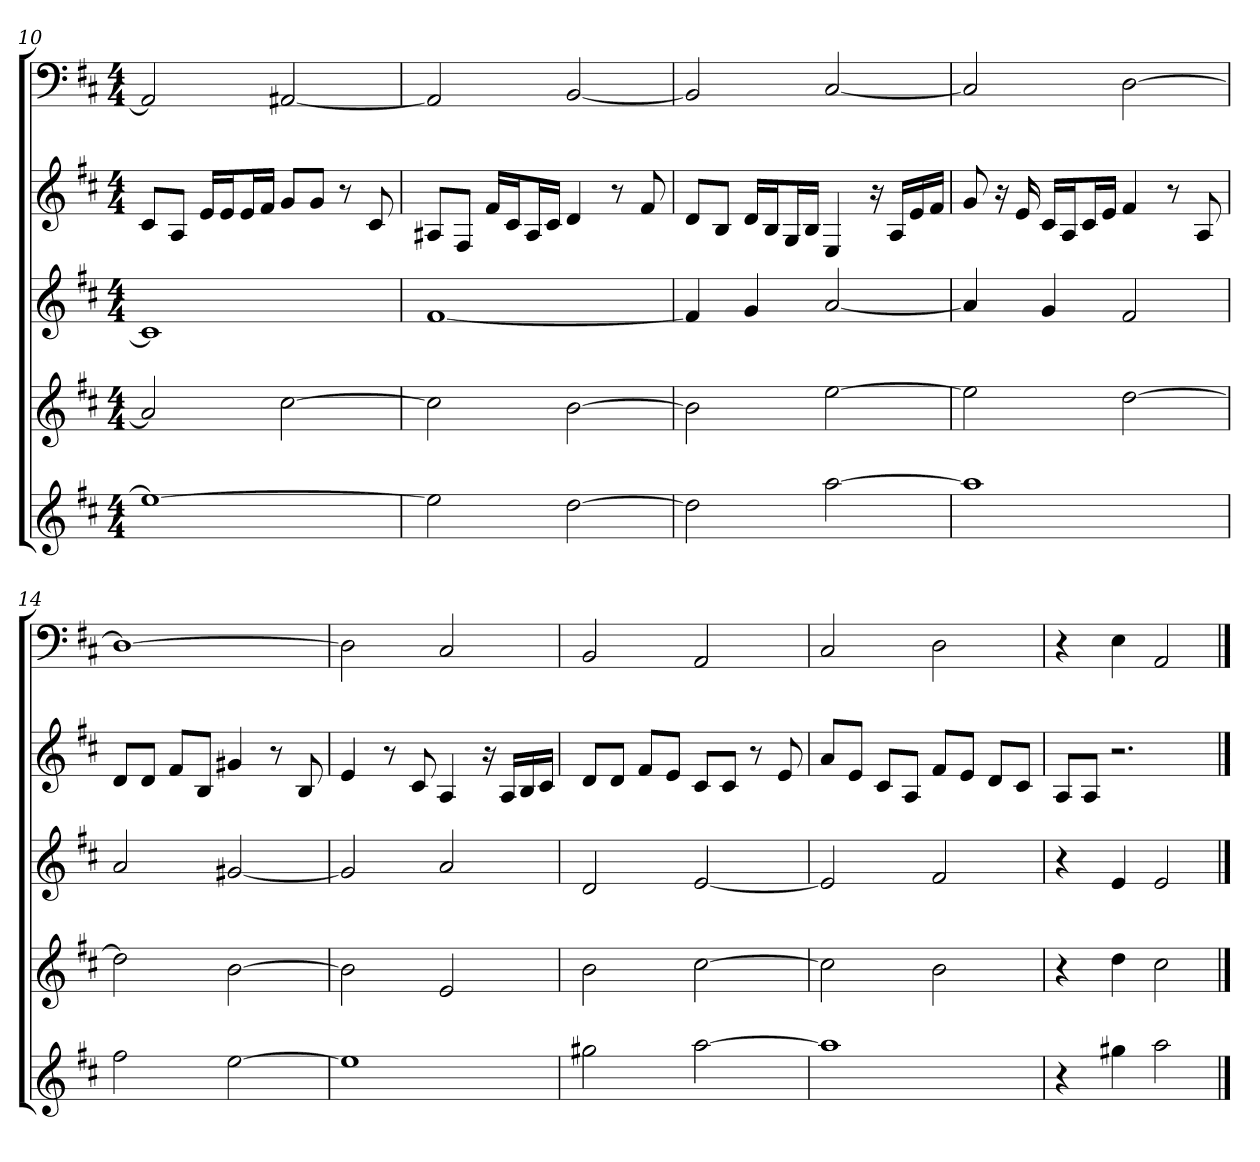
**kern	**kern	**kern	**kern	**kern
*part5	*part4	*part3	*part2	*part1
*staff5	*staff4	*staff3	*staff2	*staff1
*k[f#c#]	*k[f#c#]	*k[f#c#]	*k[f#c#]	*k[f#c#]
*b:	*b:	*b:	*b:	*b:
*M4/4	*M4/4	*M4/4	*M4/4	*M4/4
=10	=10	=10	=10	=10
1ee_	2a]	1c#]	8c#L	2AA]
.	.	.	8AJ	.
.	.	.	16eLL	.
.	.	.	16eJ	.
.	.	.	16eL	.
.	.	.	16f#JJ	.
.	[2cc#	.	8gL	[2AA#X
.	.	.	8gJ	.
.	.	.	8r	.
.	.	.	8c#	.
=11	=11	=11	=11	=11
2ee]	2cc#]	[1f#	8A#XL	2AA#]
.	.	.	8F#J	.
.	.	.	16f#LL	.
.	.	.	16c#J	.
.	.	.	16A#L	.
.	.	.	16c#JJ	.
[2dd	[2b	.	4d	[2BB
.	.	.	8r	.
.	.	.	8f#	.
=12	=12	=12	=12	=12
2dd]	2b]	4f#]	8dL	2BB]
.	.	.	8BJ	.
.	.	4g	16dLL	.
.	.	.	16BJ	.
.	.	.	16GL	.
.	.	.	16BJJ	.
[2aa	[2ee	[2a	4E	[2C#
.	.	.	16r	.
.	.	.	16ALL	.
.	.	.	16e	.
.	.	.	16f#JJ	.
=13	=13	=13	=13	=13
1aa]	2ee]	4a]	8g	2C#]
.	.	.	16r	.
.	.	.	16e	.
.	.	4g	16c#LL	.
.	.	.	16AJ	.
.	.	.	16c#L	.
.	.	.	16eJJ	.
.	[2dd	2f#	4f#	[2D
.	.	.	8r	.
.	.	.	8A	.
=14	=14	=14	=14	=14
2ff#	2dd]	2a	8dL	1D_
.	.	.	8dJ	.
.	.	.	8f#L	.
.	.	.	8BJ	.
[2ee	[2b	[2g#X	4g#X	.
.	.	.	8r	.
.	.	.	8B	.
=15	=15	=15	=15	=15
1ee]	2b]	2g#]	4e	2D]
.	.	.	8r	.
.	.	.	8c#	.
.	2e	2a	4A	2C#
.	.	.	16r	.
.	.	.	16ALL	.
.	.	.	16B	.
.	.	.	16c#JJ	.
=16	=16	=16	=16	=16
2gg#X	2b	2d	8dL	2BB
.	.	.	8dJ	.
.	.	.	8f#L	.
.	.	.	8eJ	.
[2aa	[2cc#	[2e	8c#L	2AA
.	.	.	8c#J	.
.	.	.	8r	.
.	.	.	8e	.
=17	=17	=17	=17	=17
1aa]	2cc#]	2e]	8aL	2C#
.	.	.	8eJ	.
.	.	.	8c#L	.
.	.	.	8AJ	.
.	2b	2f#	8f#L	2D
.	.	.	8eJ	.
.	.	.	8dL	.
.	.	.	8c#J	.
=18	=18	=18	=18	=18
4r	4r	4r	8AL	4r
.	.	.	8AJ	.
4gg#X	4dd	4e	2.r	4E
2aa	2cc#	2e	.	2AA
==	==	==	==	==
*-	*-	*-	*-	*-
